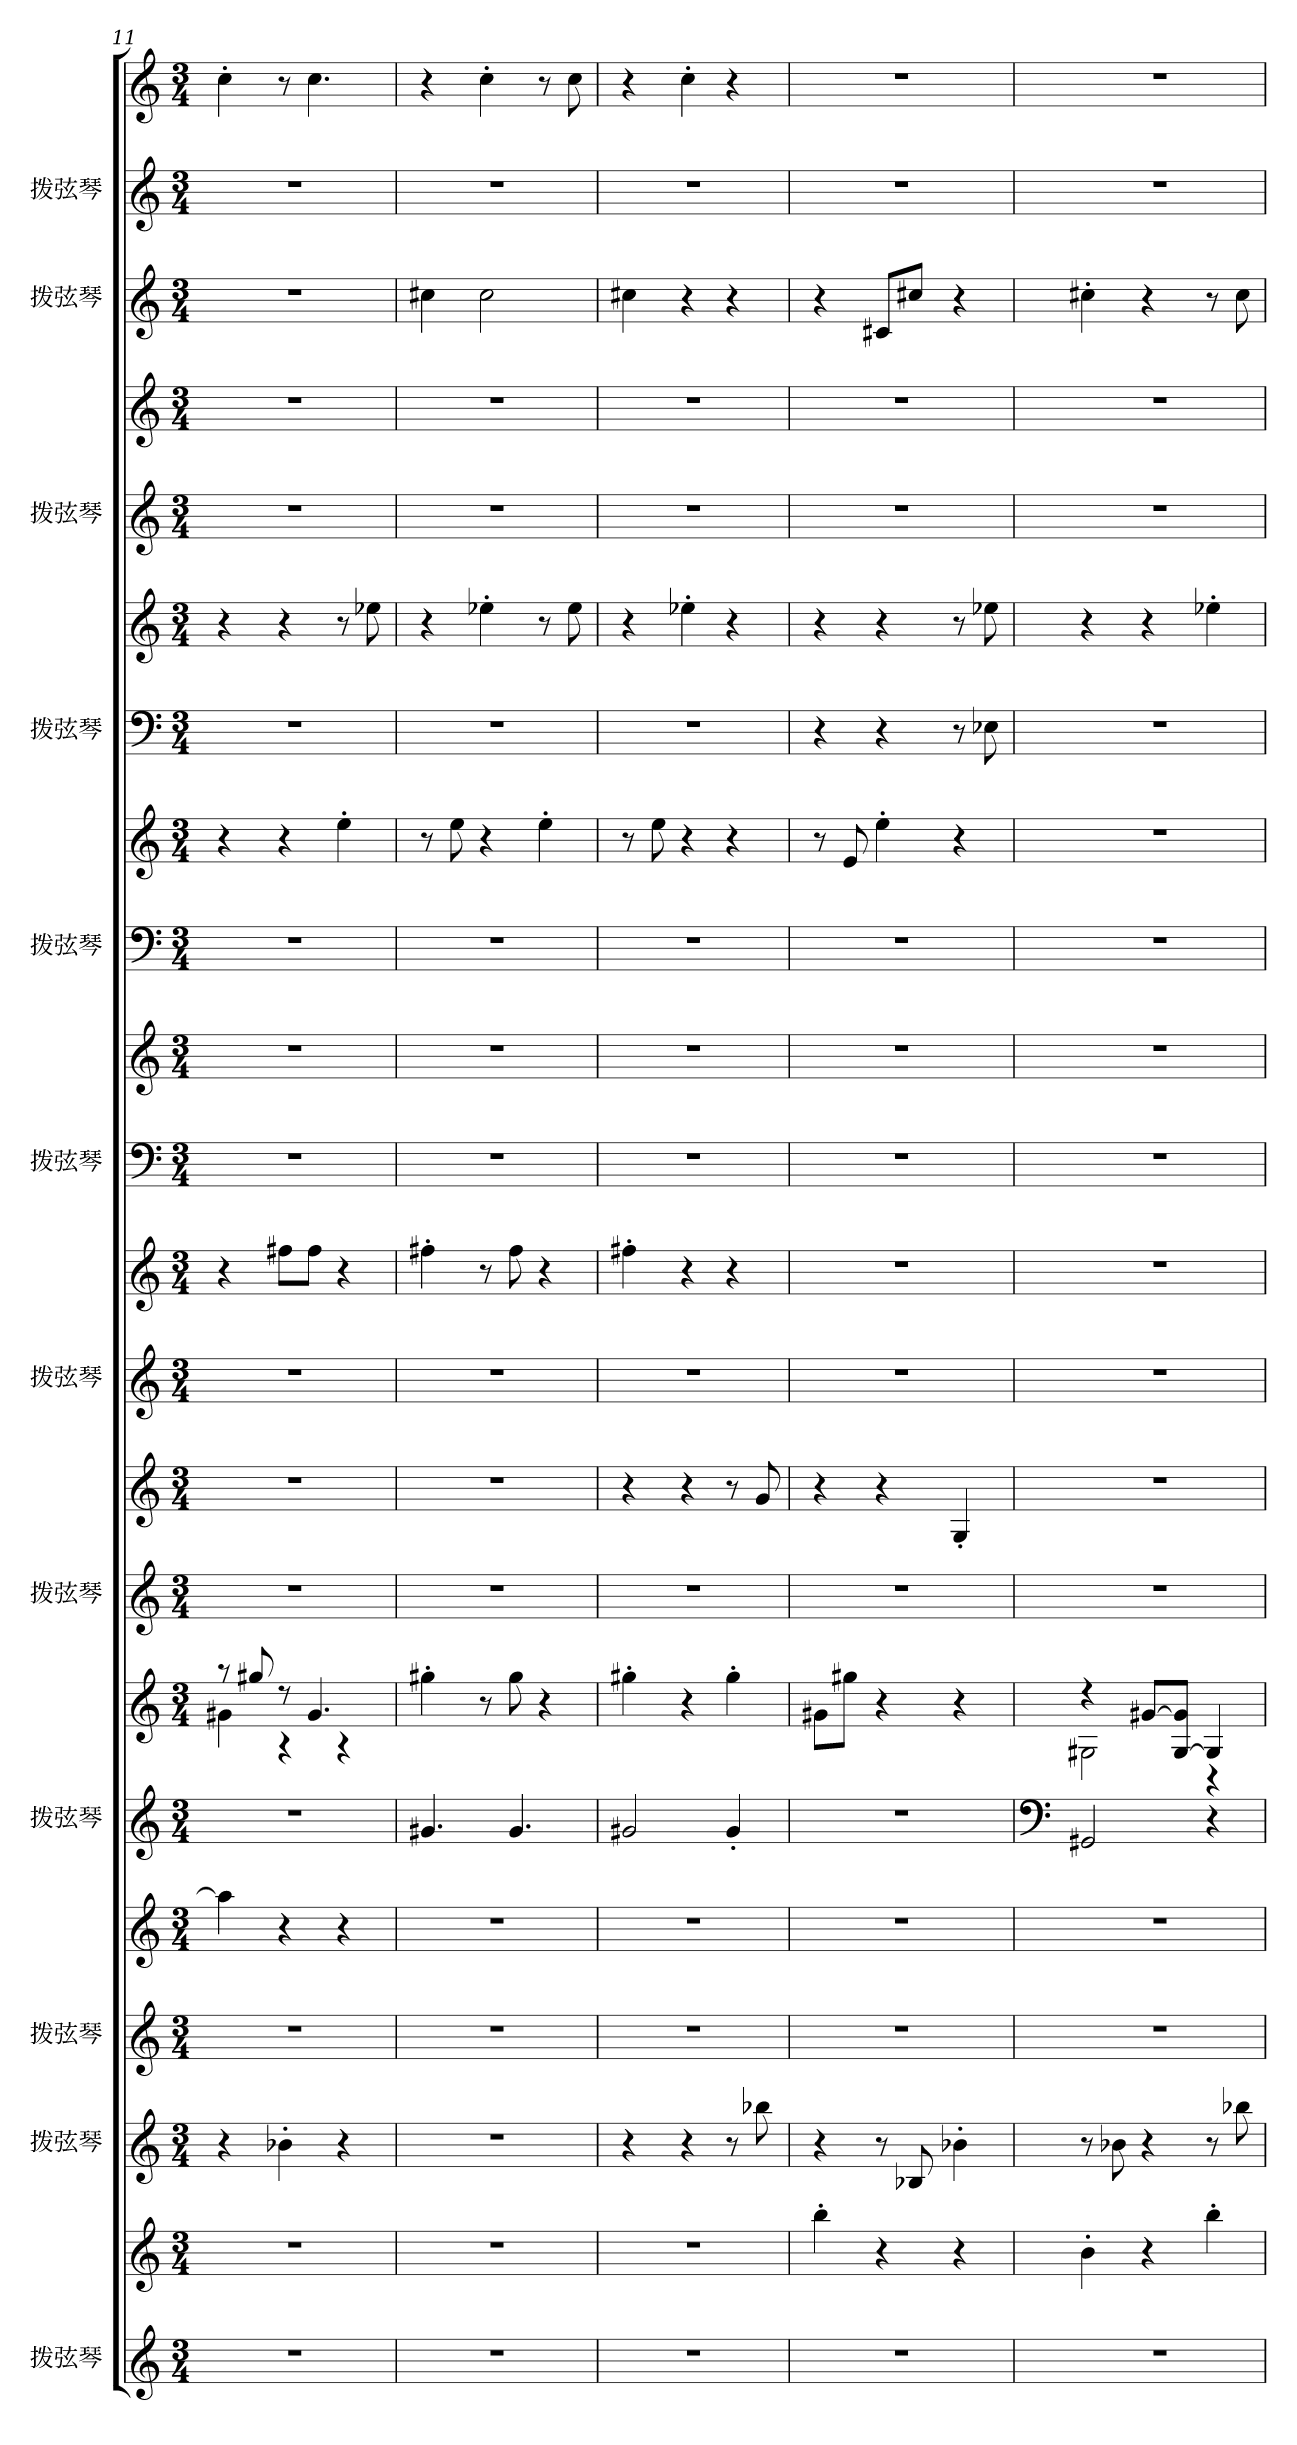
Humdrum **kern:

**kern	**kern	**kern	**kern	**kern	**kern	**kern	**kern	**kern	**kern	**kern	**kern	**kern	**kern	**kern	**kern	**kern	**kern	**kern	**kern	**kern	**kern
*part12	*part12	*part11	*part10	*part10	*part9	*part9	*part8	*part8	*part7	*part7	*part6	*part6	*part5	*part5	*part4	*part4	*part3	*part3	*part2	*part1	*part1
*staff22	*staff21	*staff20	*staff19	*staff18	*staff17	*staff16	*staff15	*staff14	*staff13	*staff12	*staff11	*staff10	*staff9	*staff8	*staff7	*staff6	*staff5	*staff4	*staff3	*staff2	*staff1
*I"拨弦琴	*	*I"拨弦琴	*I"拨弦琴	*	*I"拨弦琴	*	*I"拨弦琴	*	*I"拨弦琴	*	*I"拨弦琴	*	*I"拨弦琴	*	*I"拨弦琴	*	*I"拨弦琴	*	*I"拨弦琴	*I"拨弦琴	*
*clefG2	*clefG2	*clefG2	*clefG2	*clefG2	*clefG2	*clefG2	*clefG2	*clefG2	*clefG2	*clefG2	*clefF4	*clefG2	*clefF4	*clefG2	*clefF4	*clefG2	*clefG2	*clefG2	*clefG2	*clefG2	*clefG2
*k[]	*k[]	*k[]	*k[]	*k[]	*k[]	*k[]	*k[]	*k[]	*k[]	*k[]	*k[]	*k[]	*k[]	*k[]	*k[]	*k[]	*k[]	*k[]	*k[]	*k[]	*k[]
*M3/4	*M3/4	*M3/4	*M3/4	*M3/4	*M3/4	*M3/4	*M3/4	*M3/4	*M3/4	*M3/4	*M3/4	*M3/4	*M3/4	*M3/4	*M3/4	*M3/4	*M3/4	*M3/4	*M3/4	*M3/4	*M3/4
=11	=11	=11	=11	=11	=11	=11	=11	=11	=11	=11	=11	=11	=11	=11	=11	=11	=11	=11	=11	=11	=11
*	*	*	*	*	*	*^	*	*	*	*	*	*	*	*	*	*	*	*	*	*	*
2.r	2.r	4r	2.r	4aa\]	2.r	8r	4g#X\	2.r	2.r	2.r	4r	2.r	2.r	2.r	4r	2.r	4r	2.r	2.r	2.r	2.r	4cc'\
.	.	.	.	.	.	8gg#X/	.	.	.	.	.	.	.	.	.	.	.	.	.	.	.	.
.	.	4b-X'\	.	4r	.	8r	4r	.	.	.	8ff#X\L	.	.	.	4r	.	4r	.	.	.	.	8r
.	.	.	.	.	.	4.g#/	.	.	.	.	8ff#\J	.	.	.	.	.	.	.	.	.	.	4.cc\
.	.	4r	.	4r	.	.	4r	.	.	.	4r	.	.	.	4ee'\	.	8r	.	.	.	.	.
.	.	.	.	.	.	.	.	.	.	.	.	.	.	.	.	.	8ee-X\	.	.	.	.	.
*	*	*	*	*	*	*v	*v	*	*	*	*	*	*	*	*	*	*	*	*	*	*	*
=12	=12	=12	=12	=12	=12	=12	=12	=12	=12	=12	=12	=12	=12	=12	=12	=12	=12	=12	=12	=12	=12
2.r	2.r	2.r	2.r	2.r	4.g#X/	4gg#X'\	2.r	2.r	2.r	4ff#X'\	2.r	2.r	2.r	8r	2.r	4r	2.r	2.r	4cc#X\	2.r	4r
.	.	.	.	.	.	.	.	.	.	.	.	.	.	8ee\	.	.	.	.	.	.	.
.	.	.	.	.	.	8r	.	.	.	8r	.	.	.	4r	.	4ee-X'\	.	.	2cc#\	.	4cc'\
.	.	.	.	.	4.g#/	8gg#\	.	.	.	8ff#\	.	.	.	.	.	.	.	.	.	.	.
.	.	.	.	.	.	4r	.	.	.	4r	.	.	.	4ee'\	.	8r	.	.	.	.	8r
.	.	.	.	.	.	.	.	.	.	.	.	.	.	.	.	8ee-\	.	.	.	.	8cc\
=13	=13	=13	=13	=13	=13	=13	=13	=13	=13	=13	=13	=13	=13	=13	=13	=13	=13	=13	=13	=13	=13
2.r	2.r	4r	2.r	2.r	2g#X/	4gg#X'\	2.r	4r	2.r	4ff#X'\	2.r	2.r	2.r	8r	2.r	4r	2.r	2.r	4cc#X\	2.r	4r
.	.	.	.	.	.	.	.	.	.	.	.	.	.	8ee\	.	.	.	.	.	.	.
.	.	4r	.	.	.	4r	.	4r	.	4r	.	.	.	4r	.	4ee-X'\	.	.	4r	.	4cc'\
.	.	8r	.	.	4g#'/	4gg#'\	.	8r	.	4r	.	.	.	4r	.	4r	.	.	4r	.	4r
.	.	8bb-X\	.	.	.	.	.	8g/	.	.	.	.	.	.	.	.	.	.	.	.	.
!!LO:PB:g=z
=14	=14	=14	=14	=14	=14	=14	=14	=14	=14	=14	=14	=14	=14	=14	=14	=14	=14	=14	=14	=14	=14
2.r	4bb'\	4r	2.r	2.r	2.r	8g#X\L	2.r	4r	2.r	2.r	2.r	2.r	2.r	8r	4r	4r	2.r	2.r	4r	2.r	2.r
.	.	.	.	.	.	8gg#X\J	.	.	.	.	.	.	.	8e/	.	.	.	.	.	.	.
.	4r	8r	.	.	.	4r	.	4r	.	.	.	.	.	4ee'\	4r	4r	.	.	8c#X/L	.	.
.	.	8B-X/	.	.	.	.	.	.	.	.	.	.	.	.	.	.	.	.	8cc#X/J	.	.
.	4r	4b-X'\	.	.	.	4r	.	4G'/	.	.	.	.	.	4r	8r	8r	.	.	4r	.	.
.	.	.	.	.	.	.	.	.	.	.	.	.	.	.	8E-X\	8ee-X\	.	.	.	.	.
=15	=15	=15	=15	=15	=15	=15	=15	=15	=15	=15	=15	=15	=15	=15	=15	=15	=15	=15	=15	=15	=15
*	*	*	*	*	*clefF4	*	*	*	*	*	*	*	*	*	*	*	*	*	*	*	*
*	*	*	*	*	*	*^	*	*	*	*	*	*	*	*	*	*	*	*	*	*	*
2.r	4b'\	8r	2.r	2.r	2GG#X/	4r	2G#X\	2.r	2.r	2.r	2.r	2.r	2.r	2.r	2.r	2.r	4r	2.r	2.r	4cc#X'\	2.r	2.r
.	.	8b-X\	.	.	.	.	.	.	.	.	.	.	.	.	.	.	.	.	.	.	.	.
.	4r	4r	.	.	.	[8g#X/L	.	.	.	.	.	.	.	.	.	.	4r	.	.	4r	.	.
.	.	.	.	.	.	[8G#/ 8g#/]J	.	.	.	.	.	.	.	.	.	.	.	.	.	.	.	.
.	4bb'\	8r	.	.	4r	4G#/]	4r	.	.	.	.	.	.	.	.	.	4ee-X'\	.	.	8r	.	.
.	.	8bb-X\	.	.	.	.	.	.	.	.	.	.	.	.	.	.	.	.	.	8cc#\	.	.
*	*	*	*	*	*	*v	*v	*	*	*	*	*	*	*	*	*	*	*	*	*	*	*
=	=	=	=	=	=	=	=	=	=	=	=	=	=	=	=	=	=	=	=	=	=
*-	*-	*-	*-	*-	*-	*-	*-	*-	*-	*-	*-	*-	*-	*-	*-	*-	*-	*-	*-	*-	*-
